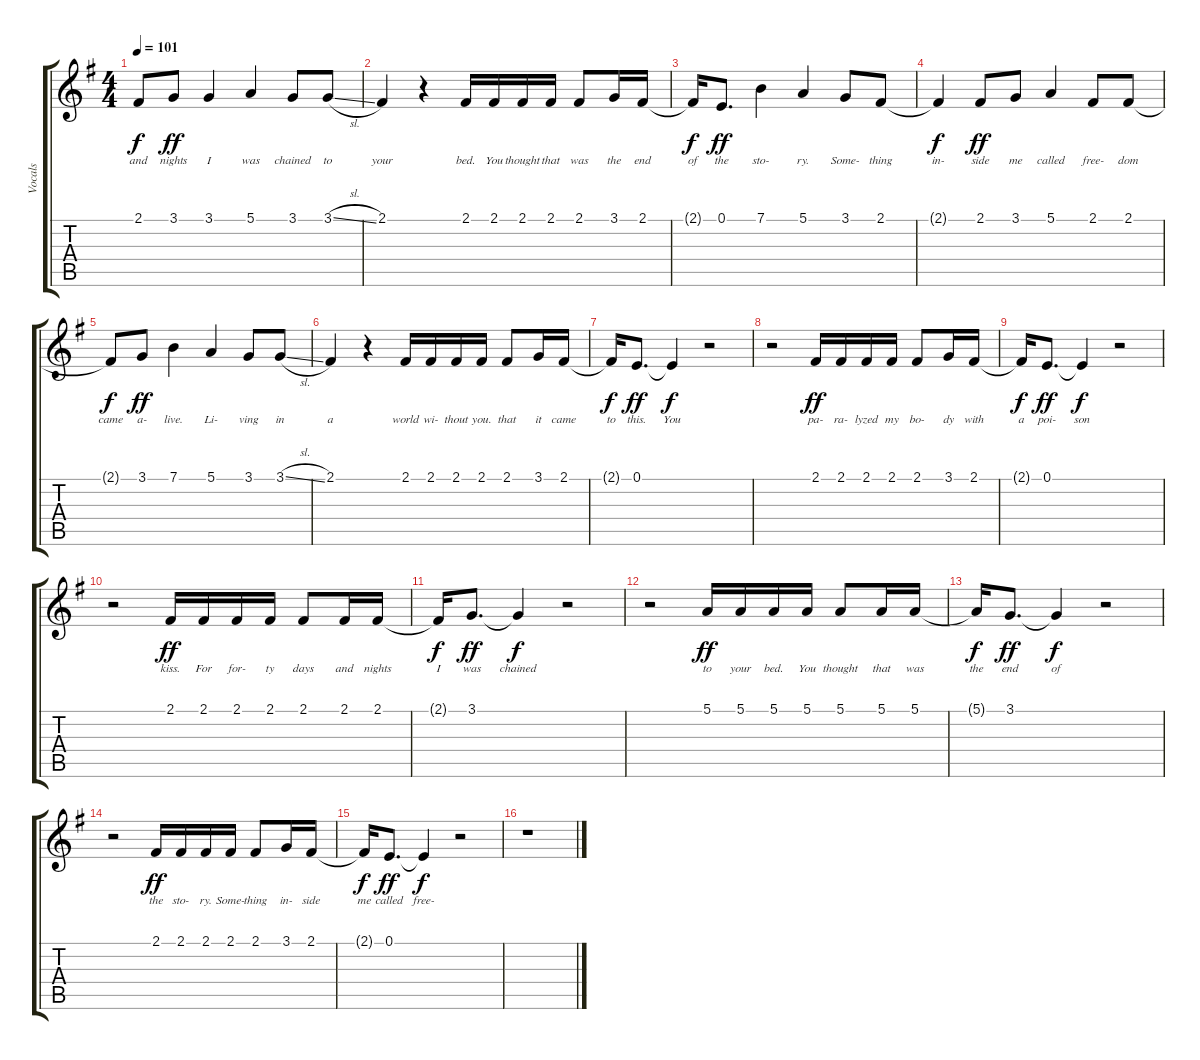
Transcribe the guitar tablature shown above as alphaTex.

\track ("Vocals " "Vocals ") {mute instrument altosax}
\staff {score tabs}
\tuning (E4 B3 G3 D3 A2 E2) {hide}
\ts (4 4)
\tempo 101
\clef g2
\ks eminor
2.1{t}.8{lyrics (0 "and") lyrics (1 "") lyrics (2 "") lyrics (3 "") lyrics (4 "") dy f} 3.1.8{lyrics (0 "nights") lyrics (1 "") lyrics (2 "") lyrics (3 "") lyrics (4 "") dy ff} 3.1.4{lyrics (0 "I") lyrics (1 "") lyrics (2 "") lyrics (3 "") lyrics (4 "")} 5.1.4{lyrics (0 "was") lyrics (1 "") lyrics (2 "") lyrics (3 "") lyrics (4 "")} 3.1.8{lyrics (0 "chained") lyrics (1 "") lyrics (2 "") lyrics (3 "") lyrics (4 "")} 3.1{sl}.8{lyrics (0 "to") lyrics (1 "") lyrics (2 "") lyrics (3 "") lyrics (4 "")} |
2.1.4{lyrics (0 "your") lyrics (1 "") lyrics (2 "") lyrics (3 "") lyrics (4 "")} r.4 2.1.16{lyrics (0 "bed.") lyrics (1 "") lyrics (2 "") lyrics (3 "") lyrics (4 "")} 2.1.16{lyrics (0 "You") lyrics (1 "") lyrics (2 "") lyrics (3 "") lyrics (4 "")} 2.1.16{lyrics (0 "thought") lyrics (1 "") lyrics (2 "") lyrics (3 "") lyrics (4 "")} 2.1.16{lyrics (0 "that") lyrics (1 "") lyrics (2 "") lyrics (3 "") lyrics (4 "")} 2.1.8{lyrics (0 "was") lyrics (1 "") lyrics (2 "") lyrics (3 "") lyrics (4 "")} 3.1.16{lyrics (0 "the") lyrics (1 "") lyrics (2 "") lyrics (3 "") lyrics (4 "")} 2.1.16{lyrics (0 "end") lyrics (1 "") lyrics (2 "") lyrics (3 "") lyrics (4 "")} |
2.1{t}.16{lyrics (0 "of") lyrics (1 "") lyrics (2 "") lyrics (3 "") lyrics (4 "") dy f} 0.1.8{d lyrics (0 "the") lyrics (1 "") lyrics (2 "") lyrics (3 "") lyrics (4 "") dy ff} 7.1.4{lyrics (0 "sto-") lyrics (1 "") lyrics (2 "") lyrics (3 "") lyrics (4 "")} 5.1.4{lyrics (0 "ry.") lyrics (1 "") lyrics (2 "") lyrics (3 "") lyrics (4 "")} 3.1.8{lyrics (0 "Some-") lyrics (1 "") lyrics (2 "") lyrics (3 "") lyrics (4 "")} 2.1.8{lyrics (0 "thing") lyrics (1 "") lyrics (2 "") lyrics (3 "") lyrics (4 "")} |
2.1{t}.4{lyrics (0 "in-") lyrics (1 "") lyrics (2 "") lyrics (3 "") lyrics (4 "") dy f} 2.1.8{lyrics (0 "side") lyrics (1 "") lyrics (2 "") lyrics (3 "") lyrics (4 "") dy ff} 3.1.8{lyrics (0 "me") lyrics (1 "") lyrics (2 "") lyrics (3 "") lyrics (4 "")} 5.1.4{lyrics (0 "called") lyrics (1 "") lyrics (2 "") lyrics (3 "") lyrics (4 "")} 2.1.8{lyrics (0 "free-") lyrics (1 "") lyrics (2 "") lyrics (3 "") lyrics (4 "")} 2.1.8{lyrics (0 "dom") lyrics (1 "") lyrics (2 "") lyrics (3 "") lyrics (4 "")} |
2.1{t}.8{lyrics (0 "came") lyrics (1 "") lyrics (2 "") lyrics (3 "") lyrics (4 "") dy f} 3.1.8{lyrics (0 "a-") lyrics (1 "") lyrics (2 "") lyrics (3 "") lyrics (4 "") dy ff} 7.1.4{lyrics (0 "live.") lyrics (1 "") lyrics (2 "") lyrics (3 "") lyrics (4 "")} 5.1.4{lyrics (0 "Li-") lyrics (1 "") lyrics (2 "") lyrics (3 "") lyrics (4 "")} 3.1.8{lyrics (0 "ving") lyrics (1 "") lyrics (2 "") lyrics (3 "") lyrics (4 "")} 3.1{sl}.8{lyrics (0 "in") lyrics (1 "") lyrics (2 "") lyrics (3 "") lyrics (4 "")} |
2.1.4{lyrics (0 "a") lyrics (1 "") lyrics (2 "") lyrics (3 "") lyrics (4 "")} r.4 2.1.16{lyrics (0 "world") lyrics (1 "") lyrics (2 "") lyrics (3 "") lyrics (4 "")} 2.1.16{lyrics (0 "wi-") lyrics (1 "") lyrics (2 "") lyrics (3 "") lyrics (4 "")} 2.1.16{lyrics (0 "thout") lyrics (1 "") lyrics (2 "") lyrics (3 "") lyrics (4 "")} 2.1.16{lyrics (0 "you.") lyrics (1 "") lyrics (2 "") lyrics (3 "") lyrics (4 "")} 2.1.8{lyrics (0 "that") lyrics (1 "") lyrics (2 "") lyrics (3 "") lyrics (4 "")} 3.1.16{lyrics (0 "it") lyrics (1 "") lyrics (2 "") lyrics (3 "") lyrics (4 "")} 2.1.16{lyrics (0 "came") lyrics (1 "") lyrics (2 "") lyrics (3 "") lyrics (4 "")} |
2.1{t}.16{lyrics (0 "to") lyrics (1 "") lyrics (2 "") lyrics (3 "") lyrics (4 "") dy f} 0.1.8{d lyrics (0 "this.") lyrics (1 "") lyrics (2 "") lyrics (3 "") lyrics (4 "") dy ff} 0.1{t}.4{lyrics (0 "You") lyrics (1 "") lyrics (2 "") lyrics (3 "") lyrics (4 "") dy f} r.2 |
r.2 2.1.16{lyrics (0 "pa-") lyrics (1 "") lyrics (2 "") lyrics (3 "") lyrics (4 "") dy ff} 2.1.16{lyrics (0 "ra-") lyrics (1 "") lyrics (2 "") lyrics (3 "") lyrics (4 "")} 2.1.16{lyrics (0 "lyzed") lyrics (1 "") lyrics (2 "") lyrics (3 "") lyrics (4 "")} 2.1.16{lyrics (0 "my") lyrics (1 "") lyrics (2 "") lyrics (3 "") lyrics (4 "")} 2.1.8{lyrics (0 "bo-") lyrics (1 "") lyrics (2 "") lyrics (3 "") lyrics (4 "")} 3.1.16{lyrics (0 "dy") lyrics (1 "") lyrics (2 "") lyrics (3 "") lyrics (4 "")} 2.1.16{lyrics (0 "with") lyrics (1 "") lyrics (2 "") lyrics (3 "") lyrics (4 "")} |
2.1{t}.16{lyrics (0 "a") lyrics (1 "") lyrics (2 "") lyrics (3 "") lyrics (4 "") dy f} 0.1.8{d lyrics (0 "poi-") lyrics (1 "") lyrics (2 "") lyrics (3 "") lyrics (4 "") dy ff} 0.1{t}.4{lyrics (0 "son") lyrics (1 "") lyrics (2 "") lyrics (3 "") lyrics (4 "") dy f} r.2 |
r.2 2.1.16{lyrics (0 "kiss.") lyrics (1 "") lyrics (2 "") lyrics (3 "") lyrics (4 "") dy ff} 2.1.16{lyrics (0 "For") lyrics (1 "") lyrics (2 "") lyrics (3 "") lyrics (4 "")} 2.1.16{lyrics (0 "for-") lyrics (1 "") lyrics (2 "") lyrics (3 "") lyrics (4 "")} 2.1.16{lyrics (0 "ty") lyrics (1 "") lyrics (2 "") lyrics (3 "") lyrics (4 "")} 2.1.8{lyrics (0 "days") lyrics (1 "") lyrics (2 "") lyrics (3 "") lyrics (4 "")} 2.1.16{lyrics (0 "and") lyrics (1 "") lyrics (2 "") lyrics (3 "") lyrics (4 "")} 2.1.16{lyrics (0 "nights") lyrics (1 "") lyrics (2 "") lyrics (3 "") lyrics (4 "")} |
2.1{t}.16{lyrics (0 "I") lyrics (1 "") lyrics (2 "") lyrics (3 "") lyrics (4 "") dy f} 3.1.8{d lyrics (0 "was") lyrics (1 "") lyrics (2 "") lyrics (3 "") lyrics (4 "") dy ff} 3.1{t}.4{lyrics (0 "chained") lyrics (1 "") lyrics (2 "") lyrics (3 "") lyrics (4 "") dy f} r.2 |
r.2 5.1.16{lyrics (0 "to") lyrics (1 "") lyrics (2 "") lyrics (3 "") lyrics (4 "") dy ff} 5.1.16{lyrics (0 "your") lyrics (1 "") lyrics (2 "") lyrics (3 "") lyrics (4 "")} 5.1.16{lyrics (0 "bed.") lyrics (1 "") lyrics (2 "") lyrics (3 "") lyrics (4 "")} 5.1.16{lyrics (0 "You") lyrics (1 "") lyrics (2 "") lyrics (3 "") lyrics (4 "")} 5.1.8{lyrics (0 "thought") lyrics (1 "") lyrics (2 "") lyrics (3 "") lyrics (4 "")} 5.1.16{lyrics (0 "that") lyrics (1 "") lyrics (2 "") lyrics (3 "") lyrics (4 "")} 5.1.16{lyrics (0 "was") lyrics (1 "") lyrics (2 "") lyrics (3 "") lyrics (4 "")} |
5.1{t}.16{lyrics (0 "the") lyrics (1 "") lyrics (2 "") lyrics (3 "") lyrics (4 "") dy f} 3.1.8{d lyrics (0 "end") lyrics (1 "") lyrics (2 "") lyrics (3 "") lyrics (4 "") dy ff} 3.1{t}.4{lyrics (0 "of") lyrics (1 "") lyrics (2 "") lyrics (3 "") lyrics (4 "") dy f} r.2 |
r.2 2.1.16{lyrics (0 "the") lyrics (1 "") lyrics (2 "") lyrics (3 "") lyrics (4 "") dy ff} 2.1.16{lyrics (0 "sto-") lyrics (1 "") lyrics (2 "") lyrics (3 "") lyrics (4 "")} 2.1.16{lyrics (0 "ry.") lyrics (1 "") lyrics (2 "") lyrics (3 "") lyrics (4 "")} 2.1.16{lyrics (0 "Some-") lyrics (1 "") lyrics (2 "") lyrics (3 "") lyrics (4 "")} 2.1.8{lyrics (0 "thing") lyrics (1 "") lyrics (2 "") lyrics (3 "") lyrics (4 "")} 3.1.16{lyrics (0 "in-") lyrics (1 "") lyrics (2 "") lyrics (3 "") lyrics (4 "")} 2.1.16{lyrics (0 "side") lyrics (1 "") lyrics (2 "") lyrics (3 "") lyrics (4 "")} |
2.1{t}.16{lyrics (0 "me") lyrics (1 "") lyrics (2 "") lyrics (3 "") lyrics (4 "") dy f} 0.1.8{d lyrics (0 "called") lyrics (1 "") lyrics (2 "") lyrics (3 "") lyrics (4 "") dy ff} 0.1{t}.4{lyrics (0 "free-") lyrics (1 "") lyrics (2 "") lyrics (3 "") lyrics (4 "") dy f} r.2 |
r.1
